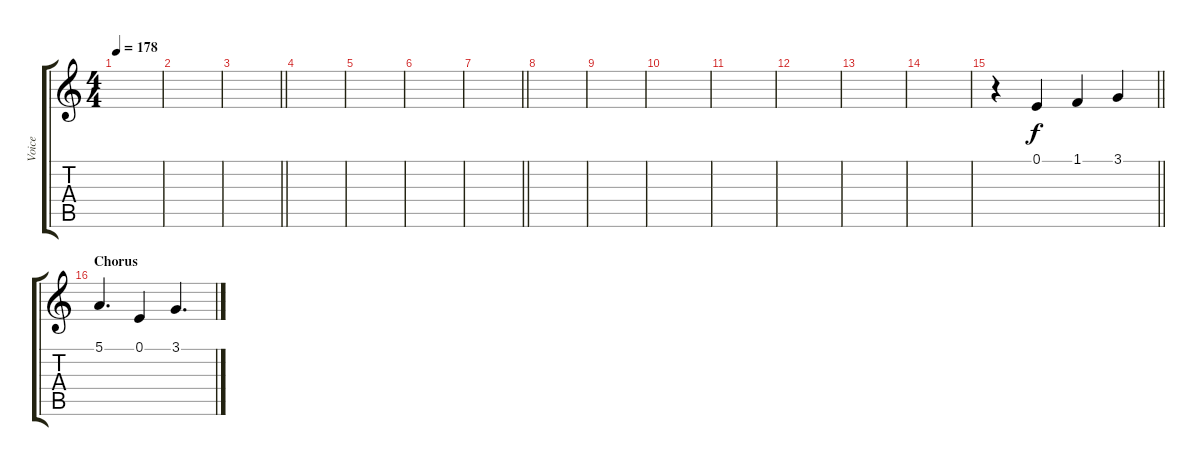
\track ("Voice" "Voice") {instrument englishhorn}
\staff {score tabs}
\tuning (E4 B3 G3 D3 A2 D2) {hide}
\ts (4 4)
\tempo 178
\clef g2
\ks c
|
|
\barLineRight lightlight
|
|
|
|
\barLineRight lightlight
|
|
|
|
|
|
|
|
\barLineRight lightlight
r.4 0.1.4 1.1.4 3.1.4 |
\section ("" "Chorus")
5.1.4{d} 0.1.4 3.1.4{d}
